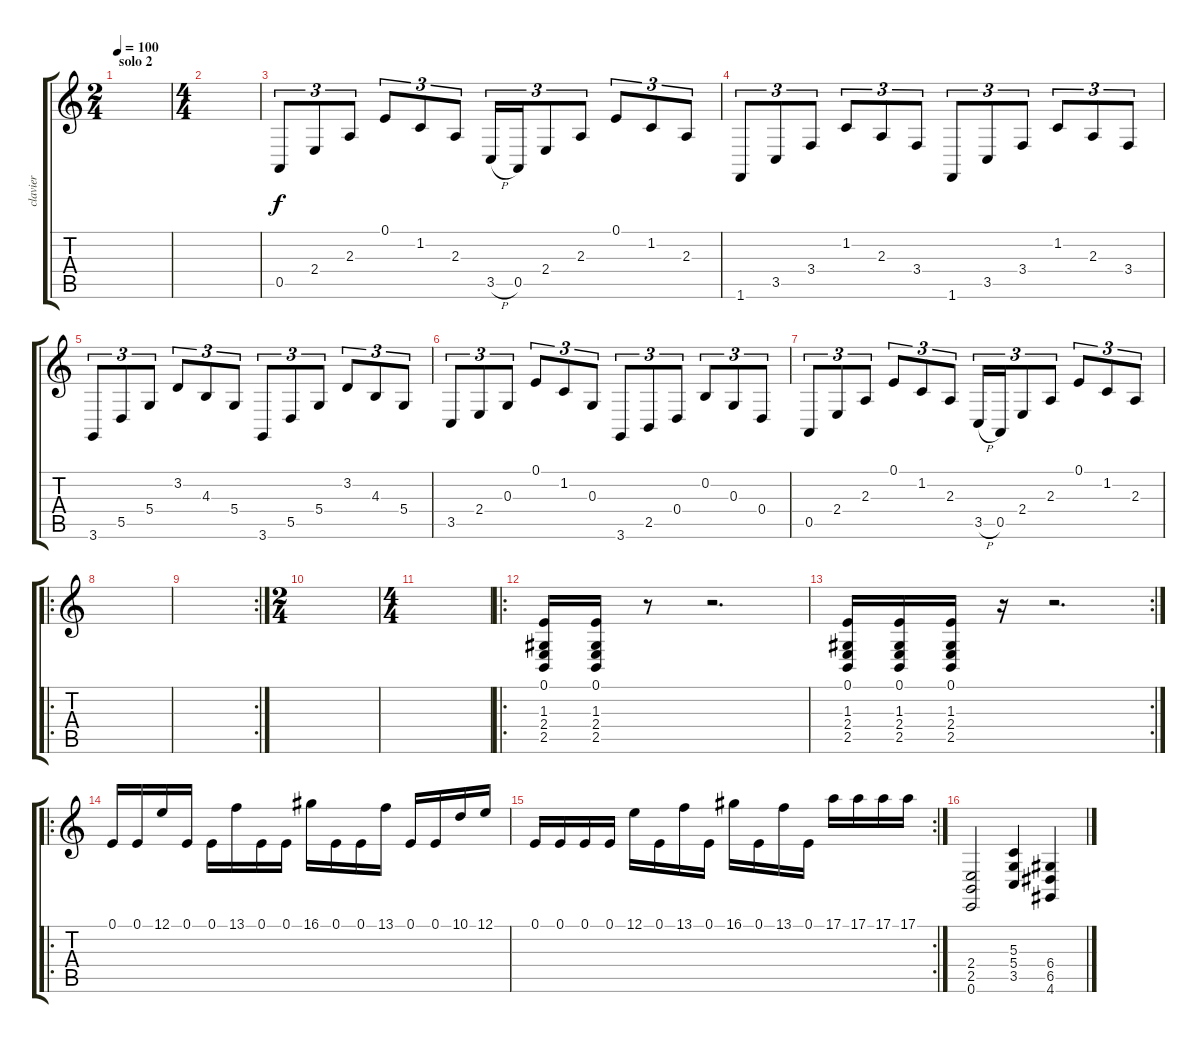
\track ("clavier" "clavier") {instrument orchestrahit}
\staff {score tabs}
\tuning (E4 B3 G3 D3 A2 E2) {hide}
\ts (2 4)
\section ("" "solo 2")
\tempo 100
\clef g2
\ks c
|
\ts (4 4)
|
0.5.8{tu (3 2) volume 12 instrument electricgrandpiano} 2.4.8{tu (3 2)} 2.3.8{tu (3 2)} 0.1.8{tu (3 2)} 1.2.8{tu (3 2)} 2.3.8{tu (3 2)} 3.5{h}.16{tu (3 2)} 0.5.16{tu (3 2)} 2.4.8{tu (3 2)} 2.3.8{tu (3 2)} 0.1.8{tu (3 2)} 1.2.8{tu (3 2)} 2.3.8{tu (3 2)} |
1.6.8{tu (3 2)} 3.5.8{tu (3 2)} 3.4.8{tu (3 2)} 1.2.8{tu (3 2)} 2.3.8{tu (3 2)} 3.4.8{tu (3 2)} 1.6.8{tu (3 2)} 3.5.8{tu (3 2)} 3.4.8{tu (3 2)} 1.2.8{tu (3 2)} 2.3.8{tu (3 2)} 3.4.8{tu (3 2)} |
3.6.8{tu (3 2)} 5.5.8{tu (3 2)} 5.4.8{tu (3 2)} 3.2.8{tu (3 2)} 4.3.8{tu (3 2)} 5.4.8{tu (3 2)} 3.6.8{tu (3 2)} 5.5.8{tu (3 2)} 5.4.8{tu (3 2)} 3.2.8{tu (3 2)} 4.3.8{tu (3 2)} 5.4.8{tu (3 2)} |
3.5.8{tu (3 2)} 2.4.8{tu (3 2)} 0.3.8{tu (3 2)} 0.1.8{tu (3 2)} 1.2.8{tu (3 2)} 0.3.8{tu (3 2)} 3.6.8{tu (3 2)} 2.5.8{tu (3 2)} 0.4.8{tu (3 2)} 0.2.8{tu (3 2)} 0.3.8{tu (3 2)} 0.4.8{tu (3 2)} |
0.5.8{tu (3 2) volume 12 instrument electricgrandpiano} 2.4.8{tu (3 2)} 2.3.8{tu (3 2)} 0.1.8{tu (3 2)} 1.2.8{tu (3 2)} 2.3.8{tu (3 2)} 3.5{h}.16{tu (3 2)} 0.5.16{tu (3 2)} 2.4.8{tu (3 2)} 2.3.8{tu (3 2)} 0.1.8{tu (3 2)} 1.2.8{tu (3 2)} 2.3.8{tu (3 2)} |
\ro
|
\rc 2
|
\ts (2 4)
|
\ts (4 4)
|
\ro
(0.1 1.3 2.4 2.5).16{volume 15 instrument orchestrahit} (0.1 1.3 2.4 2.5).16 r.8 r.2{d} |
\rc 2
(0.1 1.3 2.4 2.5).16 (0.1 1.3 2.4 2.5).16 (0.1 1.3 2.4 2.5).16 r.16 r.2{d} |
\ro
0.1.16 0.1.16 12.1.16 0.1.16 0.1.16 13.1.16 0.1.16 0.1.16 16.1.16 0.1.16 0.1.16 13.1.16 0.1.16 0.1.16 10.1.16 12.1.16 |
\rc 2
0.1.16 0.1.16 0.1.16 0.1.16 12.1.16 0.1.16 13.1.16 0.1.16 16.1.16 0.1.16 13.1.16 0.1.16 17.1.16 17.1.16 17.1.16 17.1.16 |
(2.4 2.5 0.6).2 (5.3 5.4 3.5).4 (6.4 6.5 4.6).4
